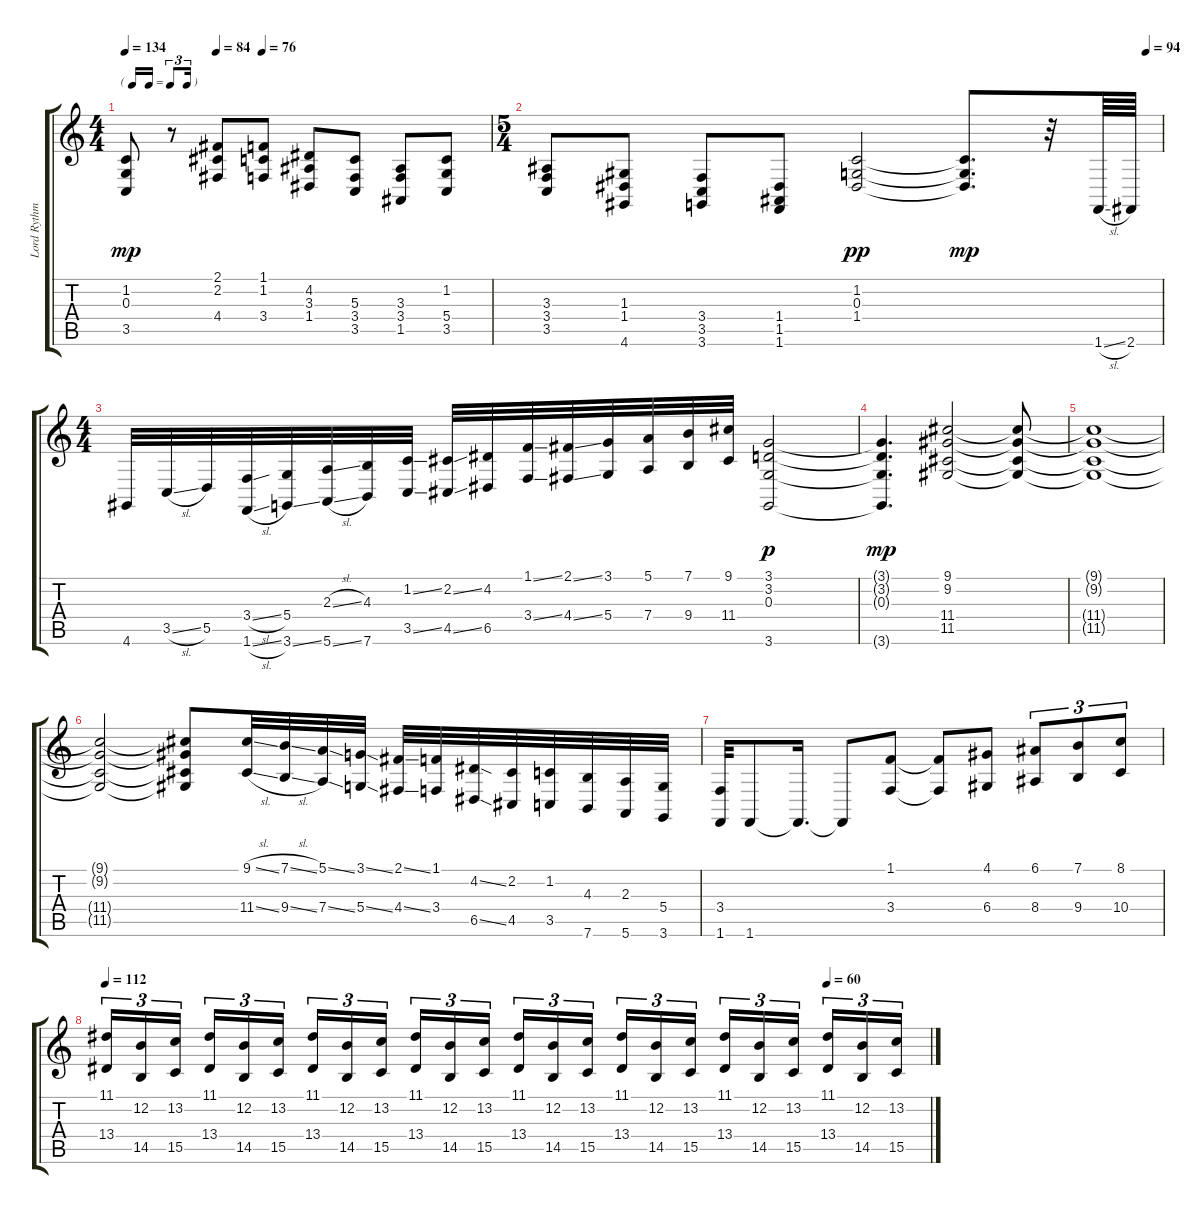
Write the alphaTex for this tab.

\track ("Lord Rythm" "Lord Rythm") {instrument drawbarorgan}
\staff {score tabs}
\tuning (E4 B3 G3 D3 A2 E2) {hide}
\ts (4 4)
\tf triplet16th
\tempo 134
\tempo (84 0.25)
\tempo (76 0.375)
\clef g2
\ks c
(1.2{t} 0.3{t} 3.5{t}).8{dy mp} r.8 (2.1 2.2 4.4).8 (1.1 1.2 3.4).8 (4.2 3.3 1.4).8 (5.3 3.4 3.5).8 (3.3 3.4 1.5).8 (1.2 5.4 3.5).8 |
\ts (5 4)
\tempo (94 0.975)
(3.3 3.4 3.5).8 (1.3 1.4 4.6).8 (3.4 3.5 3.6).8 (1.4 1.5 1.6).8 (1.2 0.3 1.4).2{dy pp} (1.2{t} 0.3{t} 1.4{t}).8{d dy mp} r.32 1.6{sl}.64{instrument rockorgan} 2.6.64 |
\ts (4 4)
4.6.32 3.5{sl}.32 5.5.32 (3.4{sl} 1.6{sl}).32 (5.4 3.6{ss}).32 (2.3{sl} 5.6{sl}).32 (4.3 7.6).32 (1.2{ss} 3.5{ss}).32 (2.2{ss} 4.5{ss}).32 (4.2 6.5).32 (1.1{ss} 3.4{ss}).32 (2.1{ss} 4.4{ss}).32 (3.1 5.4).32 (5.1 7.4).32 (7.1 9.4).32 (9.1 11.4).32 (3.1 3.2 0.3 3.6).2{dy p instrument drawbarorgan} |
(3.1{t} 3.2{t} 0.3{t} 3.6{t}).4{d dy mp} (9.1 9.2 11.4 11.5).2 (9.1{t} 9.2{t} 11.4{t} 11.5{t}).8 |
(9.1{t} 9.2{t} 11.4{t} 11.5{t}).1 |
(9.1{t} 9.2{t} 11.4{t} 11.5{t}).2 (9.1{t} 9.2{t} 11.4{t} 11.5{t}).8 (9.1{sl} 11.4{sl}).32{instrument rockorgan} (7.1{sl} 9.4{sl}).32 (5.1{ss} 7.4{ss}).32 (3.1{ss} 5.4{ss}).32 (2.1{ss} 4.4{ss}).32 (1.1 3.4).32 (4.2{ss} 6.5{ss}).32 (2.2 4.5).32 (1.2 3.5).32 (4.3 7.6).32 (2.3 5.6).32 (5.4 3.6).32 |
(3.4 1.6).32 1.6.8 1.6{t}.16{d} 1.6{t}.8 (1.1 3.4).8 (1.1{t} 3.4{t}).8 (4.1 6.4).8 (6.1 8.4).8{tu (3 2)} (7.1 9.4).8{tu (3 2)} (8.1 10.4).8{tu (3 2)} |
\tempo 112
\tempo (60 0.875)
(11.1 13.4).16{tu (3 2)} (12.2 14.5).16{tu (3 2)} (13.2 15.5).16{tu (3 2) beam splitsecondary} (11.1 13.4).16{tu (3 2)} (12.2 14.5).16{tu (3 2)} (13.2 15.5).16{tu (3 2)} (11.1 13.4).16{tu (3 2)} (12.2 14.5).16{tu (3 2)} (13.2 15.5).16{tu (3 2) beam splitsecondary} (11.1 13.4).16{tu (3 2)} (12.2 14.5).16{tu (3 2)} (13.2 15.5).16{tu (3 2)} (11.1 13.4).16{tu (3 2)} (12.2 14.5).16{tu (3 2)} (13.2 15.5).16{tu (3 2) beam splitsecondary} (11.1 13.4).16{tu (3 2)} (12.2 14.5).16{tu (3 2)} (13.2 15.5).16{tu (3 2)} (11.1 13.4).16{tu (3 2)} (12.2 14.5).16{tu (3 2)} (13.2 15.5).16{tu (3 2) beam splitsecondary} (11.1 13.4).16{tu (3 2)} (12.2 14.5).16{tu (3 2)} (13.2 15.5).16{tu (3 2)}
